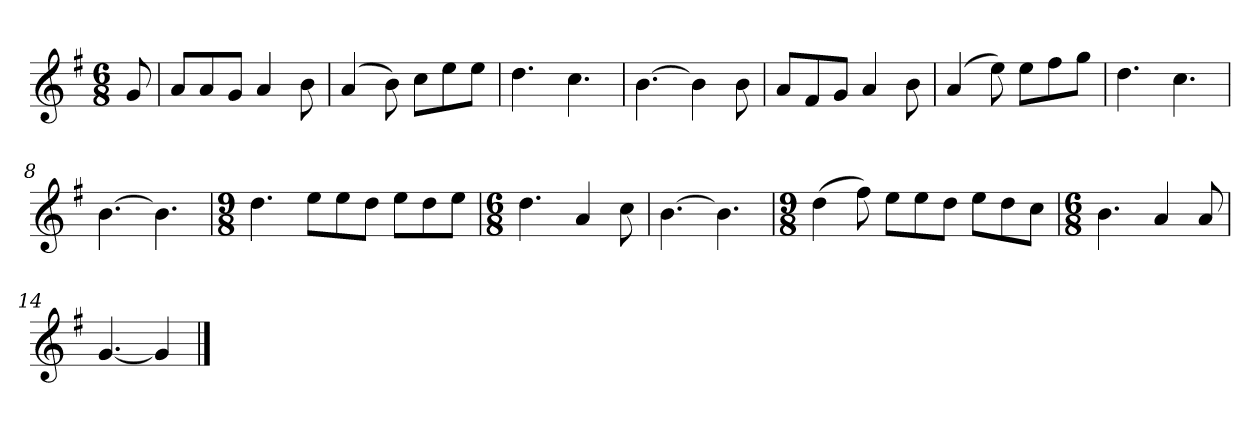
**kern
*part1
*staff1
*k[f#]
*M6/8
*MM120
=
8g
=1
8aL
8a
8gJ
4a
8b
=2
(4a
8b)
8ccL
8ee
8eeJ
=3
4.dd
4.cc
=4
[4.b
4b]
8b
=5
8aL
8f#
8gJ
4a
8b
=6
(4a
8ee)
8eeL
8ff#
8ggJ
=7
4.dd
4.cc
=8
[4.b
4.b]
=9
*M9/8
4.dd
8eeL
8ee
8ddJ
8eeL
8dd
8eeJ
=10
*M6/8
4.dd
4a
8cc
=11
[4.b
4.b]
=12
*M9/8
(4dd
8ff#)
8eeL
8ee
8ddJ
8eeL
8dd
8ccJ
=13
*M6/8
4.b
4a
8a
=14
[4.g
4g]
==
*-
